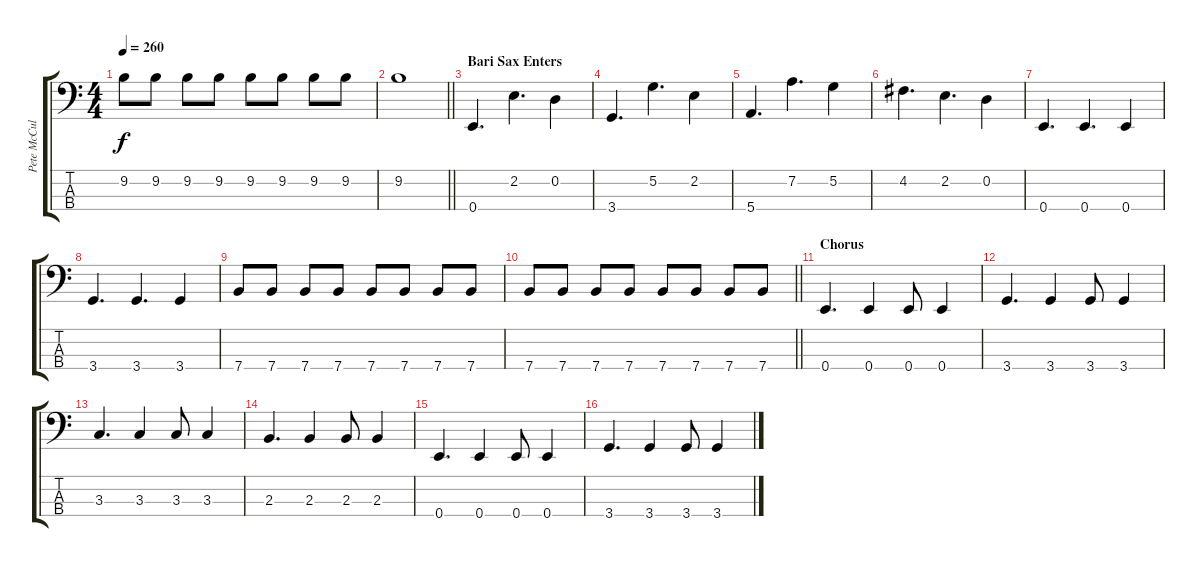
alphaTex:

\track ("Pete McCullaugh - Bass" "Pete McCul") {instrument electricbassfinger}
\staff {score tabs}
\tuning (G2 D2 A1 E1) {hide}
\ts (4 4)
\tempo 260
\clef f4
\ks c
9.2.8{dy f} 9.2.8 9.2.8 9.2.8 9.2.8 9.2.8 9.2.8 9.2.8 |
\barLineRight lightlight
9.2.1 |
\section ("" "Bari Sax Enters")
0.4.4{d} 2.2.4{d} 0.2.4 |
3.4.4{d} 5.2.4{d} 2.2.4 |
5.4.4{d} 7.2.4{d} 5.2.4 |
4.2.4{d} 2.2.4{d} 0.2.4 |
0.4.4{d} 0.4.4{d} 0.4.4 |
3.4.4{d} 3.4.4{d} 3.4.4 |
7.4.8 7.4.8 7.4.8 7.4.8 7.4.8 7.4.8 7.4.8 7.4.8 |
\barLineRight lightlight
7.4.8 7.4.8 7.4.8 7.4.8 7.4.8 7.4.8 7.4.8 7.4.8 |
\section ("" "Chorus")
0.4.4{d} 0.4.4 0.4.8 0.4.4 |
3.4.4{d} 3.4.4 3.4.8 3.4.4 |
3.3.4{d} 3.3.4 3.3.8 3.3.4 |
2.3.4{d} 2.3.4 2.3.8 2.3.4 |
0.4.4{d} 0.4.4 0.4.8 0.4.4 |
3.4.4{d} 3.4.4 3.4.8 3.4.4
